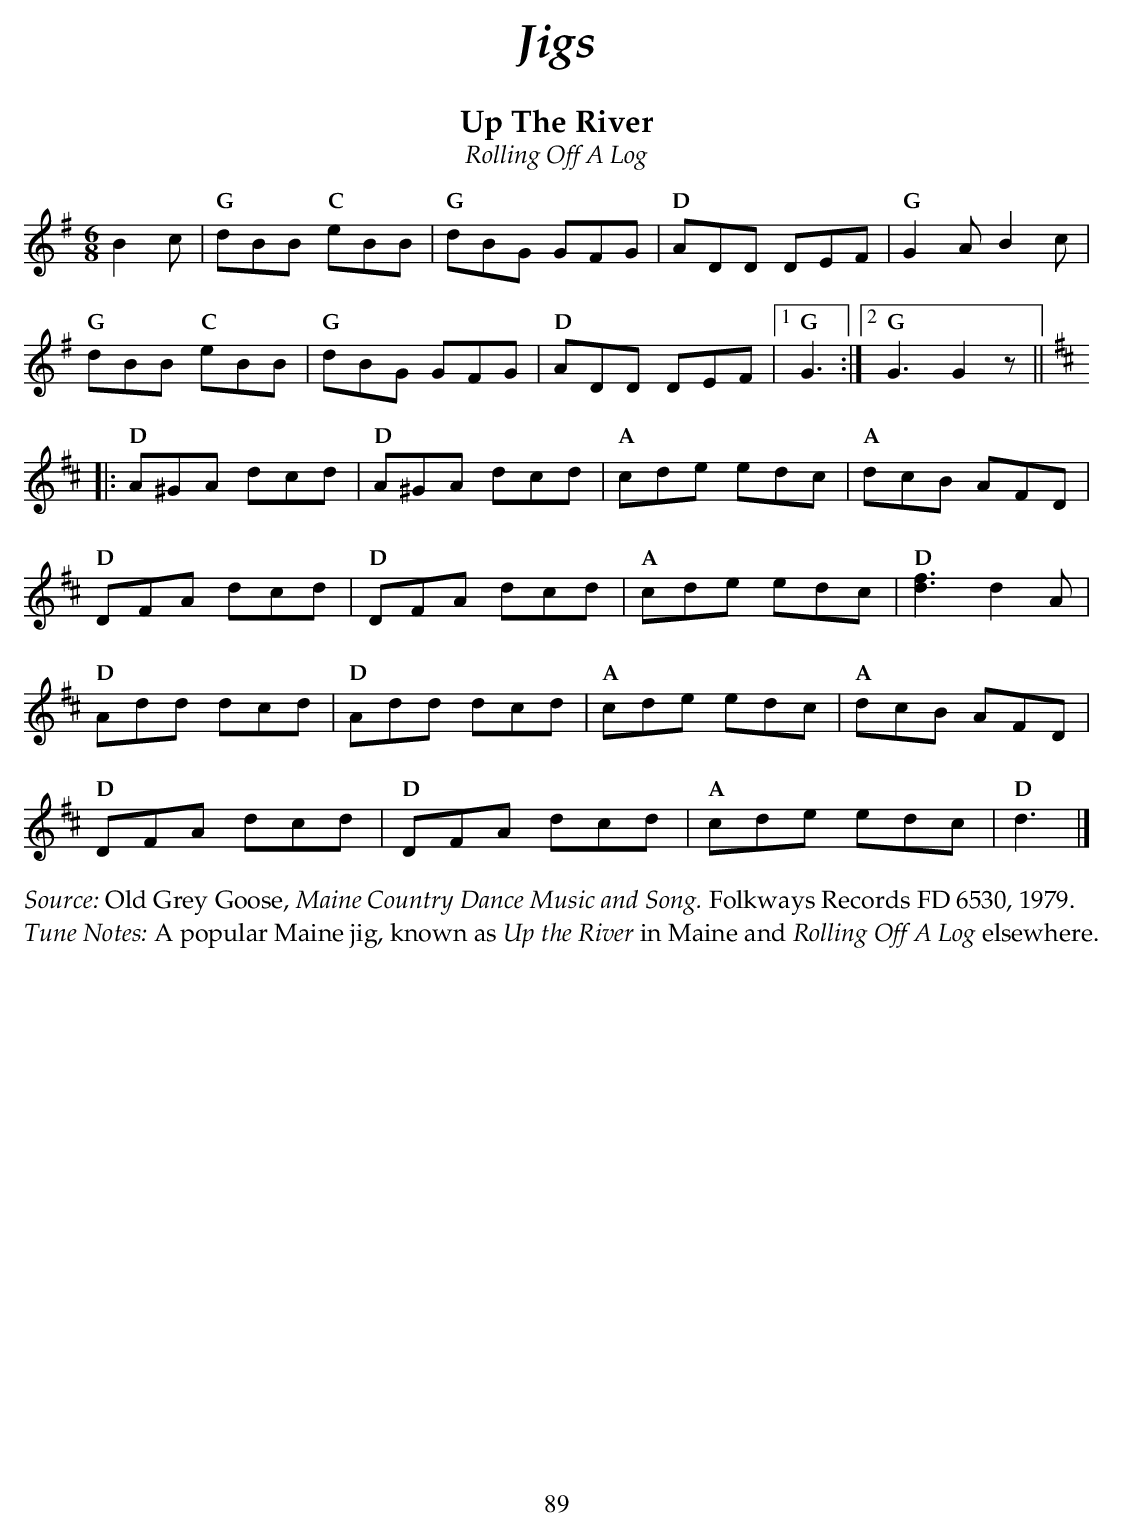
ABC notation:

X:1
T:Up The River
T:Rolling Off A Log
M:6/8
L:1/8
K:G
  B2c |\
   "G" dBB "C" eBB | "G" dBG GFG | "D" ADD DEF |  "G" G2A B2c |
   "G" dBB "C" eBB | "G" dBG GFG | "D" ADD DEF |1 "G" G3 :|2 "G" G3 G2z ||
K:D
|:"D" A^GA dcd | "D" A^GA dcd | "A" cde edc |  "A" dcB AFD |
  "D" DFA dcd | "D" DFA dcd | "A" cde edc | "D" [df]3 d2A |
"D" Add  dcd | "D" Add  dcd | "A" cde edc | "A" dcB AFD |
"D" DFA dcd | "D" DFA dcd | "A" cde edc | "D" d3 |]
